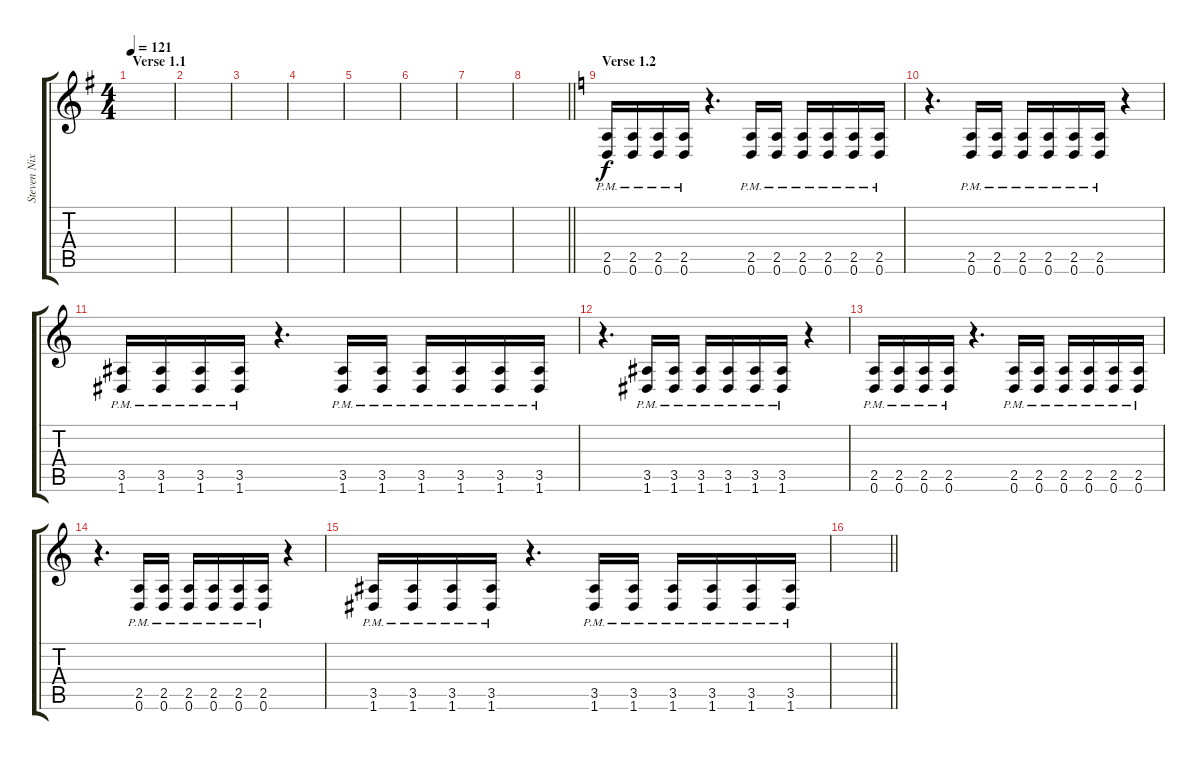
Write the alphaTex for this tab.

\track ("Steven Nixon Solo" "Steven Nix") {instrument distortionguitar}
\staff {score tabs}
\tuning (D4 A3 F3 C3 G2 D2) {hide}
\ts (4 4)
\section ("" "Verse 1.1")
\tempo 121
\clef g2
\ks g
|
|
|
|
|
|
|
\barLineRight lightlight
|
\section ("" "Verse 1.2")
\ks c
(2.5{pm} 0.6{pm}).16{volume 11} (2.5{pm} 0.6{pm}).16 (2.5{pm} 0.6{pm}).16 (2.5{pm} 0.6{pm}).16 r.4{d} (2.5{pm} 0.6{pm}).16 (2.5{pm} 0.6{pm}).16 (2.5{pm} 0.6{pm}).16 (2.5{pm} 0.6{pm}).16 (2.5{pm} 0.6{pm}).16 (2.5{pm} 0.6{pm}).16 |
r.4{d} (2.5{pm} 0.6{pm}).16 (2.5{pm} 0.6{pm}).16 (2.5{pm} 0.6{pm}).16 (2.5{pm} 0.6{pm}).16 (2.5{pm} 0.6{pm}).16 (2.5{pm} 0.6{pm}).16 r.4 |
(3.5{pm} 1.6{pm}).16 (3.5{pm} 1.6{pm}).16 (3.5{pm} 1.6{pm}).16 (3.5{pm} 1.6{pm}).16 r.4{d} (3.5{pm} 1.6{pm}).16 (3.5{pm} 1.6{pm}).16 (3.5{pm} 1.6{pm}).16 (3.5{pm} 1.6{pm}).16 (3.5{pm} 1.6{pm}).16 (3.5{pm} 1.6{pm}).16 |
r.4{d} (3.5{pm} 1.6{pm}).16 (3.5{pm} 1.6{pm}).16 (3.5{pm} 1.6{pm}).16 (3.5{pm} 1.6{pm}).16 (3.5{pm} 1.6{pm}).16 (3.5{pm} 1.6{pm}).16 r.4 |
(2.5{pm} 0.6{pm}).16 (2.5{pm} 0.6{pm}).16 (2.5{pm} 0.6{pm}).16 (2.5{pm} 0.6{pm}).16 r.4{d} (2.5{pm} 0.6{pm}).16 (2.5{pm} 0.6{pm}).16 (2.5{pm} 0.6{pm}).16 (2.5{pm} 0.6{pm}).16 (2.5{pm} 0.6{pm}).16 (2.5{pm} 0.6{pm}).16 |
r.4{d} (2.5{pm} 0.6{pm}).16 (2.5{pm} 0.6{pm}).16 (2.5{pm} 0.6{pm}).16 (2.5{pm} 0.6{pm}).16 (2.5{pm} 0.6{pm}).16 (2.5{pm} 0.6{pm}).16 r.4 |
(3.5{pm} 1.6{pm}).16 (3.5{pm} 1.6{pm}).16 (3.5{pm} 1.6{pm}).16 (3.5{pm} 1.6{pm}).16 r.4{d} (3.5{pm} 1.6{pm}).16 (3.5{pm} 1.6{pm}).16 (3.5{pm} 1.6{pm}).16 (3.5{pm} 1.6{pm}).16 (3.5{pm} 1.6{pm}).16 (3.5{pm} 1.6{pm}).16 |
\barLineRight lightlight
